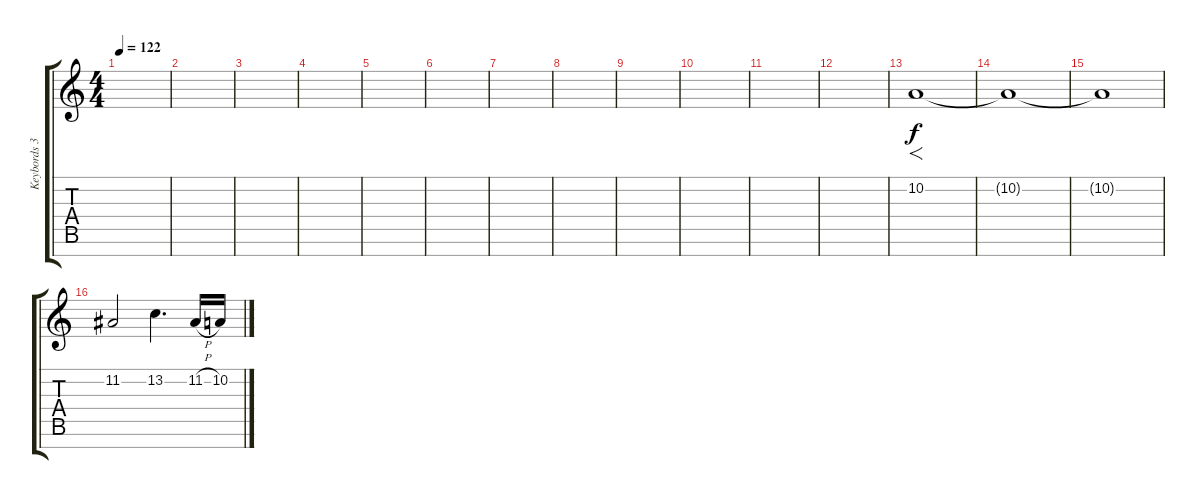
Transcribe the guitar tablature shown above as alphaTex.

\track ("Keybords 3" "Keybords 3") {instrument flute}
\staff {score tabs}
\tuning (E4 B3 G3 D3 A2 E2 B1) {hide}
\ts (4 4)
\tempo 122
\clef g2
\ks c
|
|
|
|
|
|
|
|
|
|
|
|
10.2.1{f volume 14 instrument oboe} |
10.2{t}.1 |
10.2{t}.1 |
11.2.2 13.2.4{d} 11.2{h}.16 10.2.16
